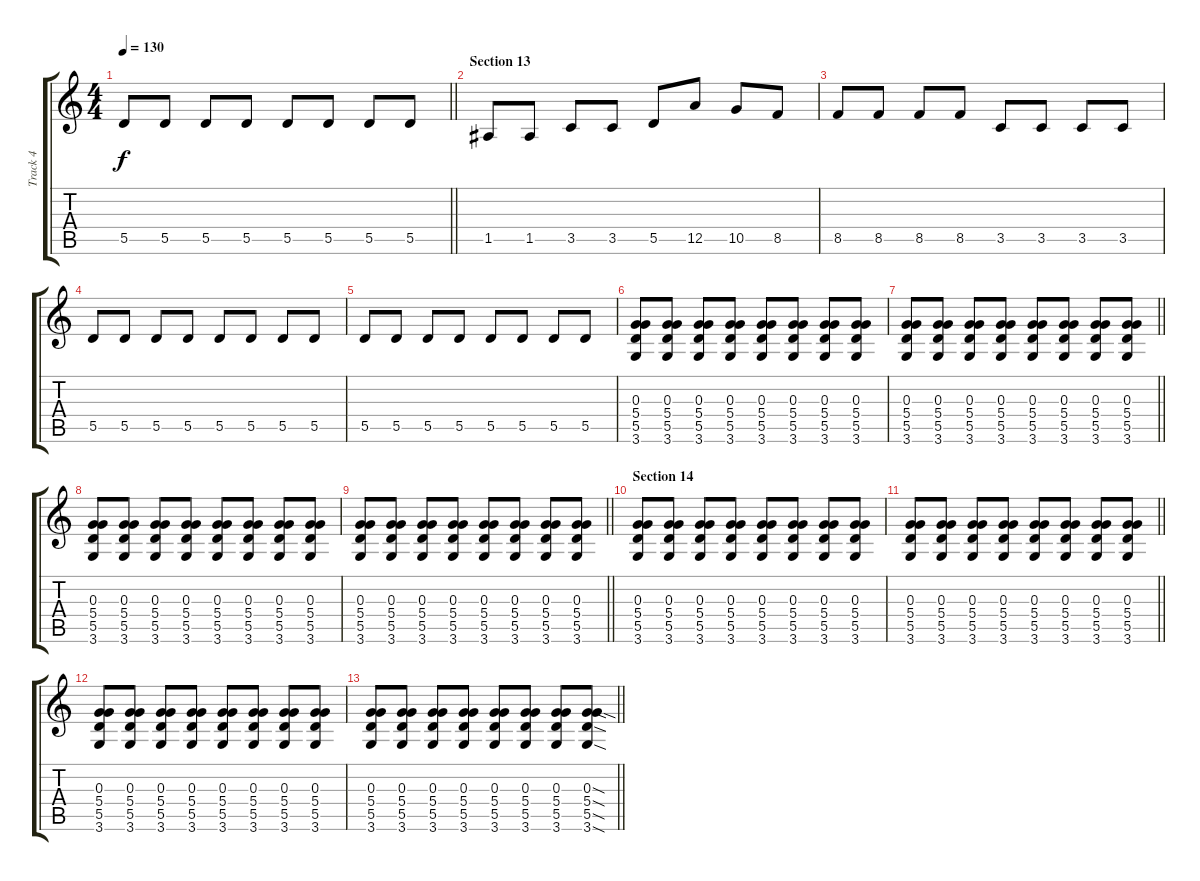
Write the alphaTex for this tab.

\track ("Track 4" "Track 4") {instrument overdrivenguitar}
\staff {score tabs}
\tuning (E4 B3 G3 D3 A2 E2) {hide}
\ts (4 4)
\tempo 130
\clef g2
\barLineRight lightlight
\ks c
5.5.8{dy f} 5.5.8 5.5.8 5.5.8 5.5.8 5.5.8 5.5.8 5.5.8 |
\section ("" "Section 13")
1.5.8 1.5.8 3.5.8 3.5.8 5.5.8 12.5.8 10.5.8 8.5.8 |
8.5.8 8.5.8 8.5.8 8.5.8 3.5.8 3.5.8 3.5.8 3.5.8 |
5.5.8 5.5.8 5.5.8 5.5.8 5.5.8 5.5.8 5.5.8 5.5.8 |
5.5.8 5.5.8 5.5.8 5.5.8 5.5.8 5.5.8 5.5.8 5.5.8 |
(0.3 5.4 5.5 3.6).8 (0.3 5.4 5.5 3.6).8 (0.3 5.4 5.5 3.6).8 (0.3 5.4 5.5 3.6).8 (0.3 5.4 5.5 3.6).8 (0.3 5.4 5.5 3.6).8 (0.3 5.4 5.5 3.6).8 (0.3 5.4 5.5 3.6).8 |
\barLineRight lightlight
(0.3 5.4 5.5 3.6).8 (0.3 5.4 5.5 3.6).8 (0.3 5.4 5.5 3.6).8 (0.3 5.4 5.5 3.6).8 (0.3 5.4 5.5 3.6).8 (0.3 5.4 5.5 3.6).8 (0.3 5.4 5.5 3.6).8 (0.3 5.4 5.5 3.6).8 |
(0.3 5.4 5.5 3.6).8 (0.3 5.4 5.5 3.6).8 (0.3 5.4 5.5 3.6).8 (0.3 5.4 5.5 3.6).8 (0.3 5.4 5.5 3.6).8 (0.3 5.4 5.5 3.6).8 (0.3 5.4 5.5 3.6).8 (0.3 5.4 5.5 3.6).8 |
\barLineRight lightlight
(0.3 5.4 5.5 3.6).8 (0.3 5.4 5.5 3.6).8 (0.3 5.4 5.5 3.6).8 (0.3 5.4 5.5 3.6).8 (0.3 5.4 5.5 3.6).8 (0.3 5.4 5.5 3.6).8 (0.3 5.4 5.5 3.6).8 (0.3 5.4 5.5 3.6).8 |
\section ("" "Section 14")
(0.3 5.4 5.5 3.6).8 (0.3 5.4 5.5 3.6).8 (0.3 5.4 5.5 3.6).8 (0.3 5.4 5.5 3.6).8 (0.3 5.4 5.5 3.6).8 (0.3 5.4 5.5 3.6).8 (0.3 5.4 5.5 3.6).8 (0.3 5.4 5.5 3.6).8 |
\barLineRight lightlight
(0.3 5.4 5.5 3.6).8 (0.3 5.4 5.5 3.6).8 (0.3 5.4 5.5 3.6).8 (0.3 5.4 5.5 3.6).8 (0.3 5.4 5.5 3.6).8 (0.3 5.4 5.5 3.6).8 (0.3 5.4 5.5 3.6).8 (0.3 5.4 5.5 3.6).8 |
(0.3 5.4 5.5 3.6).8 (0.3 5.4 5.5 3.6).8 (0.3 5.4 5.5 3.6).8 (0.3 5.4 5.5 3.6).8 (0.3 5.4 5.5 3.6).8 (0.3 5.4 5.5 3.6).8 (0.3 5.4 5.5 3.6).8 (0.3 5.4 5.5 3.6).8 |
\barLineRight lightlight
(0.3 5.4 5.5 3.6).8 (0.3 5.4 5.5 3.6).8 (0.3 5.4 5.5 3.6).8 (0.3 5.4 5.5 3.6).8 (0.3 5.4 5.5 3.6).8 (0.3 5.4 5.5 3.6).8 (0.3 5.4 5.5 3.6).8 (0.3{sod} 5.4{sod} 5.5{sod} 3.6{sod}).8
